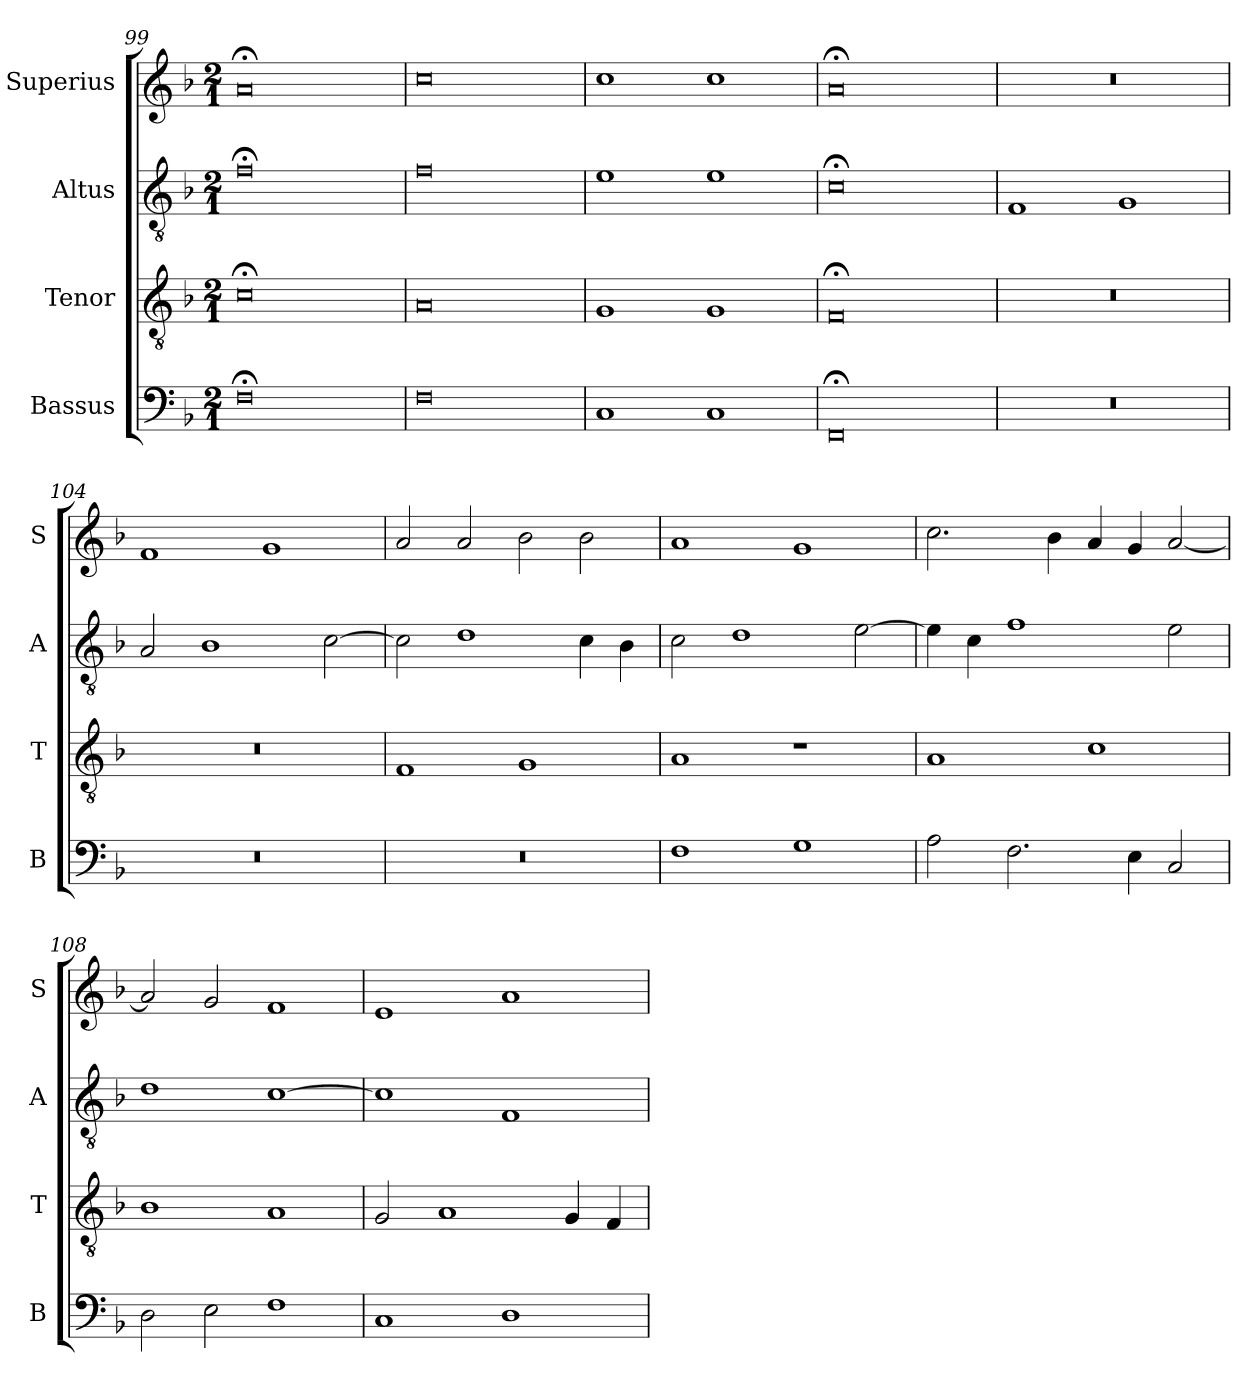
**kern	**kern	**kern	**kern
*part4	*part3	*part2	*part1
*staff4	*staff3	*staff2	*staff1
*I"Bassus	*I"Tenor	*I"Altus	*I"Superius
*I'B	*I'T	*I'A	*I'S
*clefF4	*clefGv2	*clefGv2	*clefG2
*k[b-]	*k[b-]	*k[b-]	*k[b-]
*F:	*F:	*F:	*F:
*M2/1	*M2/1	*M2/1	*M2/1
=99	=99	=99	=99
0F;<	0c;<	0f;<	0a;<
=100	=100	=100	=100
0F	0A	0f	0cc
=101	=101	=101	=101
1C	1G	1e	1cc
1C	1G	1e	1cc
=102	=102	=102	=102
0FF;<	0F;<	0c;<	0a;<
=103	=103	=103	=103
0r	0r	1F	0r
.	.	1G	.
=104	=104	=104	=104
0r	0r	2A	1f
.	.	1B-	.
.	.	.	1g
.	.	[2c	.
=105	=105	=105	=105
0r	1F	2c]	2a
.	.	1d	2a
.	1G	.	2b-
.	.	4c	2b-
.	.	4B-	.
=106	=106	=106	=106
1F	1A	2c	1a
.	.	1d	.
1G	1r	.	1g
.	.	[2e	.
=107	=107	=107	=107
2A	1A	4e]	2.cc
.	.	4c	.
2.F	.	1f	.
.	.	.	4b-
.	1c	.	4a
4E	.	.	4g
2C	.	2e	[2a
=108	=108	=108	=108
2D	1B-	1d	2a]
2E	.	.	2g
1F	1A	[1c	1f
=109	=109	=109	=109
1C	2G	1c]	1e
.	1A	.	.
1D	.	1F	1a
.	4G	.	.
.	4F	.	.
=	=	=	=
*-	*-	*-	*-
